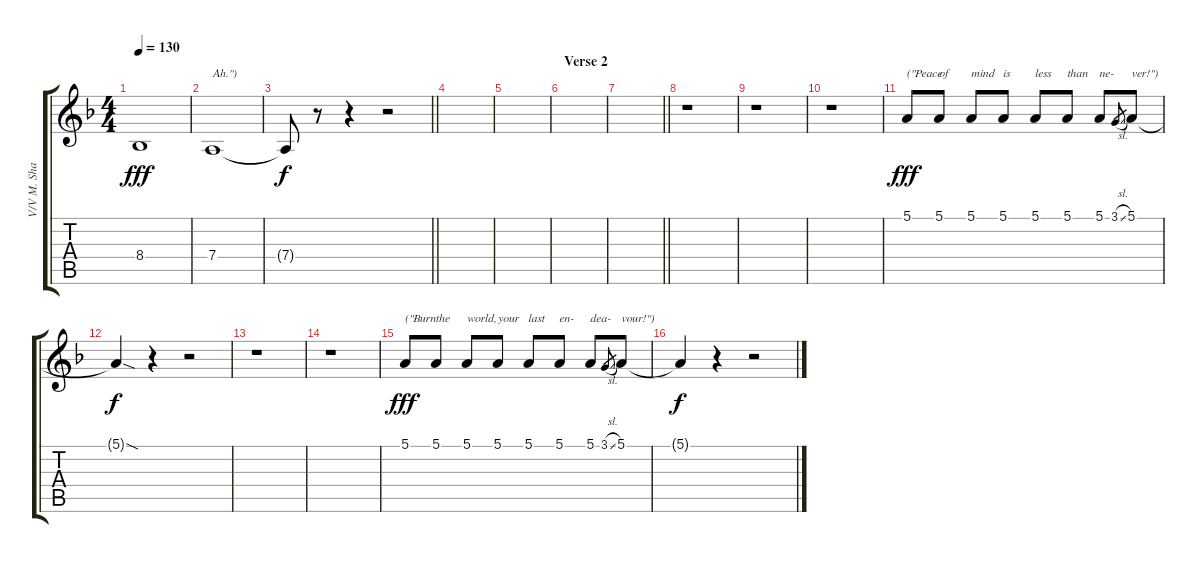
\track ("V/V M. Shadows" "V/V M. Sha") {instrument violin}
\staff {score tabs}
\tuning (E4 B3 G3 D3 A2 D2) {hide}
\ts (4 4)
\tempo 130
\clef g2
\ks dminor
8.4.1{dy fff} |
7.4.1{txt "Ah.\")"} |
\barLineRight lightlight
7.4{t}.8{dy f} r.8 r.4 r.2 |
|
|
\section ("" "Verse 2")
|
\barLineRight lightlight
|
r.1 |
r.1 |
r.1 |
5.1.8{txt "(\"Peace" dy fff} 5.1.8{txt "of"} 5.1.8{txt "mind"} 5.1.8{txt "is"} 5.1.8{txt "less"} 5.1.8{txt "than"} 5.1.8{txt "ne-"} 3.1{sl}.8{gr} 5.1.8{txt "ver!\")"} |
5.1{sod t}.4{dy f} r.4 r.2 |
r.1 |
r.1 |
5.1.8{txt "(\"Burn" dy fff} 5.1.8{txt "the"} 5.1.8{txt "world,"} 5.1.8{txt "your"} 5.1.8{txt "last"} 5.1.8{txt "en-"} 5.1.8{txt "dea-"} 3.1{sl}.8{gr} 5.1.8{txt "vour!\")"} |
5.1{t}.4{dy f} r.4 r.2
